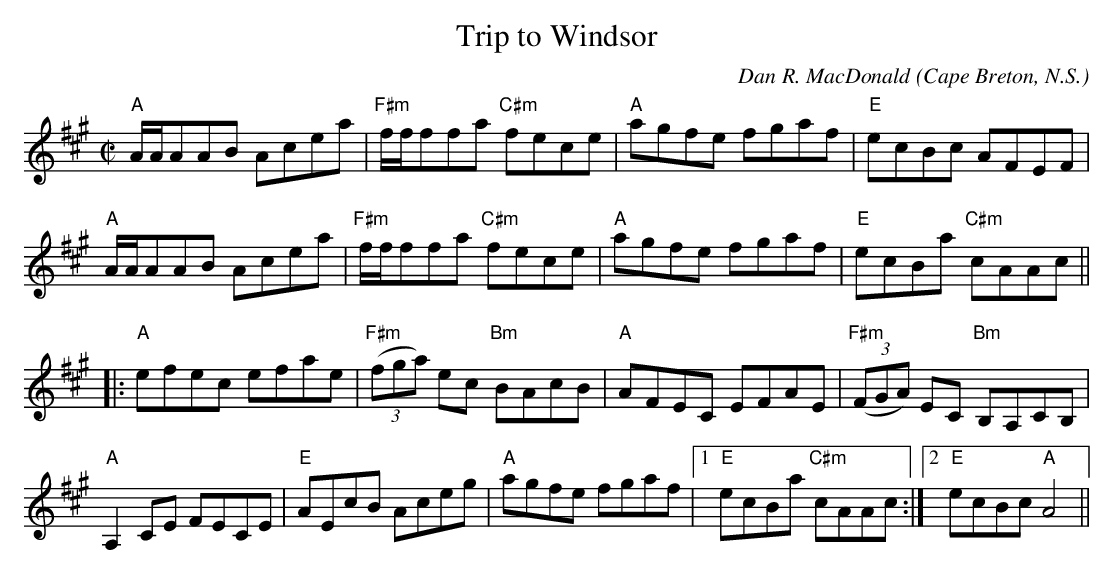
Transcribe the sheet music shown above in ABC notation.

X:1
T:Trip to Windsor
C:Dan R. MacDonald
O:Cape Breton, N.S.
M:C|
L:1/8
K:A
"A"A/2A/2AAB Acea|"F#m"f/2f/2ffa "C#m"fece| "A"agfe fgaf|"E"ecBc AFEF|
"A"A/2A/2AAB Acea|"F#m"f/2f/2ffa "C#m"fece| "A"agfe fgaf| "E"ecBa "C#m"cAAc||
|: "A"efec efae| "F#m"((3fga) ec "Bm"BAcB| "A"AFEC EFAE| "F#m"((3FGA) EC "Bm"B,A,CB,|
"A"A,2 CE FECE|"E"AEcB Aceg| "A"agfe fgaf|[1 "E"ecBa "C#m"cAAc :|[2 "E"ecBc "A"A4||
